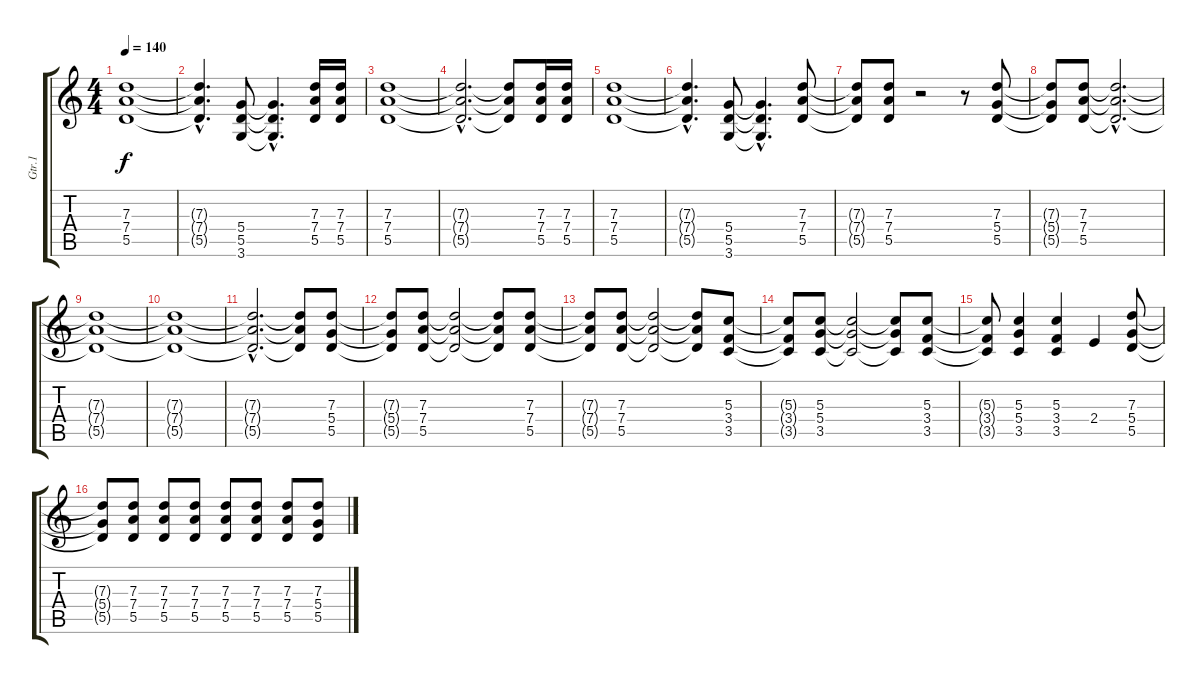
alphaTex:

\track ("Gtr.1" "Gtr.1") {instrument distortionguitar}
\staff {score tabs}
\tuning (E4 B3 G3 D3 A2 E2) {hide}
\ts (4 4)
\tempo 140
\clef g2
\ks c
(7.3 7.4 5.5).1{dy f} |
(7.3{hac t} 7.4{hac t} 5.5{hac t}).4{d} (5.4 5.5 3.6).8 (5.4{hac t} 5.5{hac t} 3.6{hac t}).4{d} (7.3 7.4 5.5).16 (7.3 7.4 5.5).16 |
(7.3 7.4 5.5).1 |
(7.3{hac t} 7.4{hac t} 5.5{hac t}).2{d} (7.3{t} 7.4{t} 5.5{t}).8 (7.3 7.4 5.5).16 (7.3 7.4 5.5).16 |
(7.3 7.4 5.5).1 |
(7.3{hac t} 7.4{hac t} 5.5{hac t}).4{d} (5.4 5.5 3.6).8 (5.4{hac t} 5.5{hac t} 3.6{hac t}).4{d} (7.3 7.4 5.5).8 |
(7.3{t} 7.4{t} 5.5{t}).8 (7.3 7.4 5.5).8 r.2 r.8 (7.3 5.4 5.5).8 |
(7.3{t} 5.4{t} 5.5{t}).8 (7.3 7.4 5.5).8 (7.3{hac t} 7.4{hac t} 5.5{hac t}).2{d} |
(7.3{t} 7.4{t} 5.5{t}).1 |
(7.3{t} 7.4{t} 5.5{t}).1 |
(7.3{hac t} 7.4{hac t} 5.5{hac t}).2{d} (7.3{t} 7.4{t} 5.5{t}).8 (7.3 5.4 5.5).8 |
(7.3{t} 5.4{t} 5.5{t}).8 (7.3 7.4 5.5).8 (7.3{t} 7.4{t} 5.5{t}).2 (7.3{t} 7.4{t} 5.5{t}).8 (7.3 7.4 5.5).8 |
(7.3{t} 7.4{t} 5.5{t}).8 (7.3 7.4 5.5).8 (7.3{t} 7.4{t} 5.5{t}).2 (7.3{t} 7.4{t} 5.5{t}).8 (5.3 3.4 3.5).8 |
(5.3{t} 3.4{t} 3.5{t}).8 (5.3 5.4 3.5).8 (5.3{t} 5.4{t} 3.5{t}).2 (5.3{t} 5.4{t} 3.5{t}).8 (5.3 3.4 3.5).8 |
(5.3{t} 3.4{t} 3.5{t}).8 (5.3 5.4 3.5).4 (5.3 3.4 3.5).4 2.4.4 (7.3 5.4 5.5).8 |
(7.3{t} 5.4{t} 5.5{t}).8 (7.3 7.4 5.5).8 (7.3 7.4 5.5).8 (7.3 7.4 5.5).8 (7.3 7.4 5.5).8 (7.3 7.4 5.5).8 (7.3 7.4 5.5).8 (7.3 5.4 5.5).8
